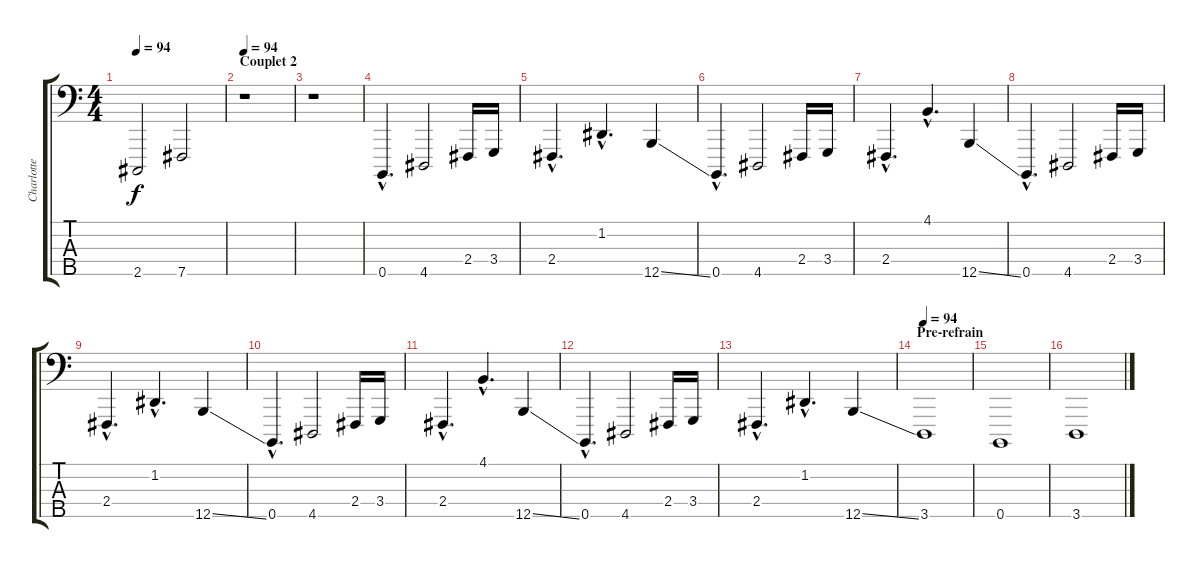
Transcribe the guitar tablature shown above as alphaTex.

\track ("Charlotte - Basse" "Charlotte ") {instrument lead8bassandlead}
\staff {score tabs}
\tuning (G2 D2 A1 E1 B0) {hide}
\ts (4 4)
\tempo 94
\clef f4
\ks c
2.5.2{dy f} 7.5.2 |
\section ("" "Couplet 2")
\tempo 94
r.1 |
r.1 |
0.5{hac}.4{d} 4.5.2 2.4.16 3.4.16 |
2.4{hac}.4{d} 1.2{hac}.4{d} 12.5{ss}.4 |
0.5{hac}.4{d} 4.5.2 2.4.16 3.4.16 |
2.4{hac}.4{d} 4.1{hac}.4{d} 12.5{ss}.4 |
0.5{hac}.4{d} 4.5.2 2.4.16 3.4.16 |
2.4{hac}.4{d} 1.2{hac}.4{d} 12.5{ss}.4 |
0.5{hac}.4{d} 4.5.2 2.4.16 3.4.16 |
2.4{hac}.4{d} 4.1{hac}.4{d} 12.5{ss}.4 |
0.5{hac}.4{d} 4.5.2 2.4.16 3.4.16 |
2.4{hac}.4{d} 1.2{hac}.4{d} 12.5{ss}.4 |
\section ("" "Pre-refrain")
\tempo 94
3.5.1{volume 12 balance 8 instrument lead8bassandlead} |
0.5.1 |
3.5.1
